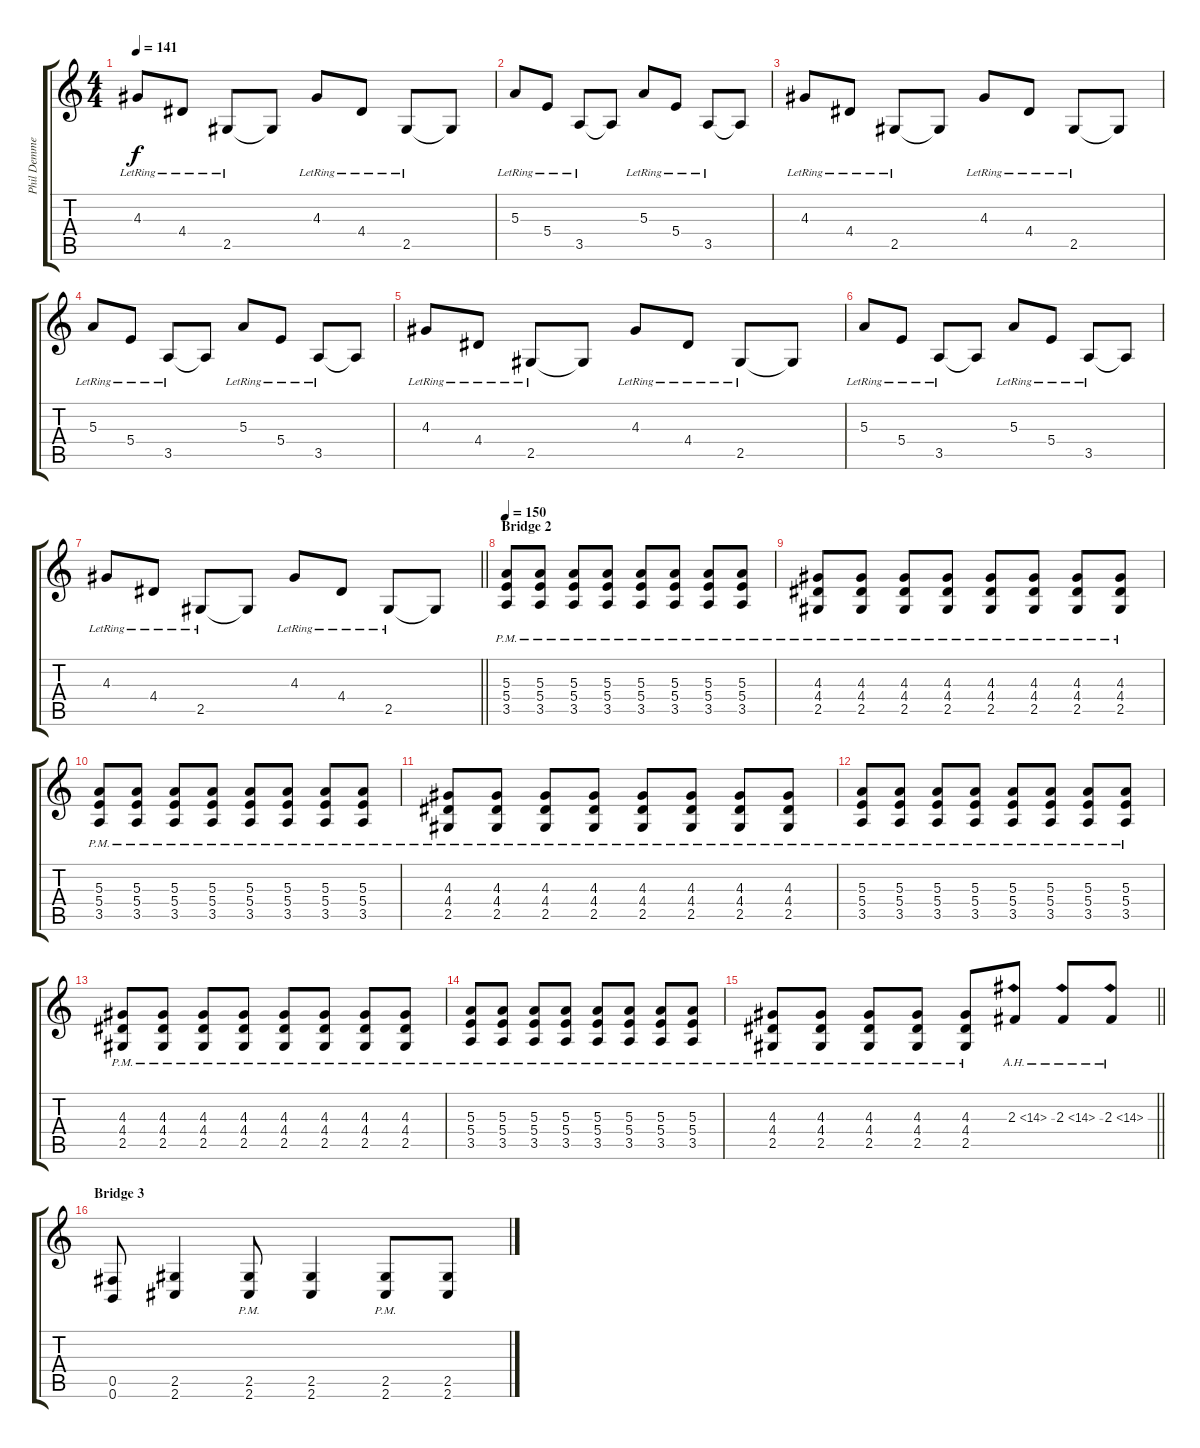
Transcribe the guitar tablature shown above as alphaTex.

\track ("Phil Demmel" "Phil Demme") {instrument distortionguitar}
\staff {score tabs}
\tuning (Db4 Ab3 E3 B2 Gb2 B1) {hide}
\ts (4 4)
\tempo 141
\clef g2
\ks c
4.3{lr}.8{dy f} 4.4{lr}.8 2.5{lr}.8 2.5{t}.8 4.3{lr}.8 4.4{lr}.8 2.5{lr}.8 2.5{t}.8 |
5.3{lr}.8 5.4{lr}.8 3.5{lr}.8 3.5{t}.8 5.3{lr}.8 5.4{lr}.8 3.5{lr}.8 3.5{t}.8 |
4.3{lr}.8 4.4{lr}.8 2.5{lr}.8 2.5{t}.8 4.3{lr}.8 4.4{lr}.8 2.5{lr}.8 2.5{t}.8 |
5.3{lr}.8 5.4{lr}.8 3.5{lr}.8 3.5{t}.8 5.3{lr}.8 5.4{lr}.8 3.5{lr}.8 3.5{t}.8 |
4.3{lr}.8 4.4{lr}.8 2.5{lr}.8 2.5{t}.8 4.3{lr}.8 4.4{lr}.8 2.5{lr}.8 2.5{t}.8 |
5.3{lr}.8 5.4{lr}.8 3.5{lr}.8 3.5{t}.8 5.3{lr}.8 5.4{lr}.8 3.5{lr}.8 3.5{t}.8 |
\barLineRight lightlight
4.3{lr}.8 4.4{lr}.8 2.5{lr}.8 2.5{t}.8 4.3{lr}.8 4.4{lr}.8 2.5{lr}.8 2.5{t}.8 |
\section ("" "Bridge 2")
\tempo 150
(5.3{pm} 5.4{pm} 3.5{pm}).8{instrument distortionguitar} (5.3{pm} 5.4{pm} 3.5{pm}).8 (5.3{pm} 5.4{pm} 3.5{pm}).8 (5.3{pm} 5.4{pm} 3.5{pm}).8 (5.3{pm} 5.4{pm} 3.5{pm}).8 (5.3{pm} 5.4{pm} 3.5{pm}).8 (5.3{pm} 5.4{pm} 3.5{pm}).8 (5.3{pm} 5.4{pm} 3.5{pm}).8 |
(4.3{pm} 4.4{pm} 2.5{pm}).8 (4.3{pm} 4.4{pm} 2.5{pm}).8 (4.3{pm} 4.4{pm} 2.5{pm}).8 (4.3{pm} 4.4{pm} 2.5{pm}).8 (4.3{pm} 4.4{pm} 2.5{pm}).8 (4.3{pm} 4.4{pm} 2.5{pm}).8 (4.3{pm} 4.4{pm} 2.5{pm}).8 (4.3{pm} 4.4{pm} 2.5{pm}).8 |
(5.3{pm} 5.4{pm} 3.5{pm}).8 (5.3{pm} 5.4{pm} 3.5{pm}).8 (5.3{pm} 5.4{pm} 3.5{pm}).8 (5.3{pm} 5.4{pm} 3.5{pm}).8 (5.3{pm} 5.4{pm} 3.5{pm}).8 (5.3{pm} 5.4{pm} 3.5{pm}).8 (5.3{pm} 5.4{pm} 3.5{pm}).8 (5.3{pm} 5.4{pm} 3.5{pm}).8 |
(4.3{pm} 4.4{pm} 2.5{pm}).8 (4.3{pm} 4.4{pm} 2.5{pm}).8 (4.3{pm} 4.4{pm} 2.5{pm}).8 (4.3{pm} 4.4{pm} 2.5{pm}).8 (4.3{pm} 4.4{pm} 2.5{pm}).8 (4.3{pm} 4.4{pm} 2.5{pm}).8 (4.3{pm} 4.4{pm} 2.5{pm}).8 (4.3{pm} 4.4{pm} 2.5{pm}).8 |
(5.3{pm} 5.4{pm} 3.5{pm}).8 (5.3{pm} 5.4{pm} 3.5{pm}).8 (5.3{pm} 5.4{pm} 3.5{pm}).8 (5.3{pm} 5.4{pm} 3.5{pm}).8 (5.3{pm} 5.4{pm} 3.5{pm}).8 (5.3{pm} 5.4{pm} 3.5{pm}).8 (5.3{pm} 5.4{pm} 3.5{pm}).8 (5.3{pm} 5.4{pm} 3.5{pm}).8 |
(4.3{pm} 4.4{pm} 2.5{pm}).8 (4.3{pm} 4.4{pm} 2.5{pm}).8 (4.3{pm} 4.4{pm} 2.5{pm}).8 (4.3{pm} 4.4{pm} 2.5{pm}).8 (4.3{pm} 4.4{pm} 2.5{pm}).8 (4.3{pm} 4.4{pm} 2.5{pm}).8 (4.3{pm} 4.4{pm} 2.5{pm}).8 (4.3{pm} 4.4{pm} 2.5{pm}).8 |
(5.3{pm} 5.4{pm} 3.5{pm}).8 (5.3{pm} 5.4{pm} 3.5{pm}).8 (5.3{pm} 5.4{pm} 3.5{pm}).8 (5.3{pm} 5.4{pm} 3.5{pm}).8 (5.3{pm} 5.4{pm} 3.5{pm}).8 (5.3{pm} 5.4{pm} 3.5{pm}).8 (5.3{pm} 5.4{pm} 3.5{pm}).8 (5.3{pm} 5.4{pm} 3.5{pm}).8 |
\barLineRight lightlight
(4.3{pm} 4.4{pm} 2.5{pm}).8 (4.3{pm} 4.4{pm} 2.5{pm}).8 (4.3{pm} 4.4{pm} 2.5{pm}).8 (4.3{pm} 4.4{pm} 2.5{pm}).8 (4.3{pm} 4.4{pm} 2.5{pm}).8 2.3{ah 12}.8 2.3{ah 12}.8 2.3{ah 12}.8 |
\section ("" "Bridge 3")
(0.5 0.6).8 (2.5 2.6).4 (2.5{pm} 2.6{pm}).8 (2.5 2.6).4 (2.5{pm} 2.6{pm}).8 (2.5 2.6).8
